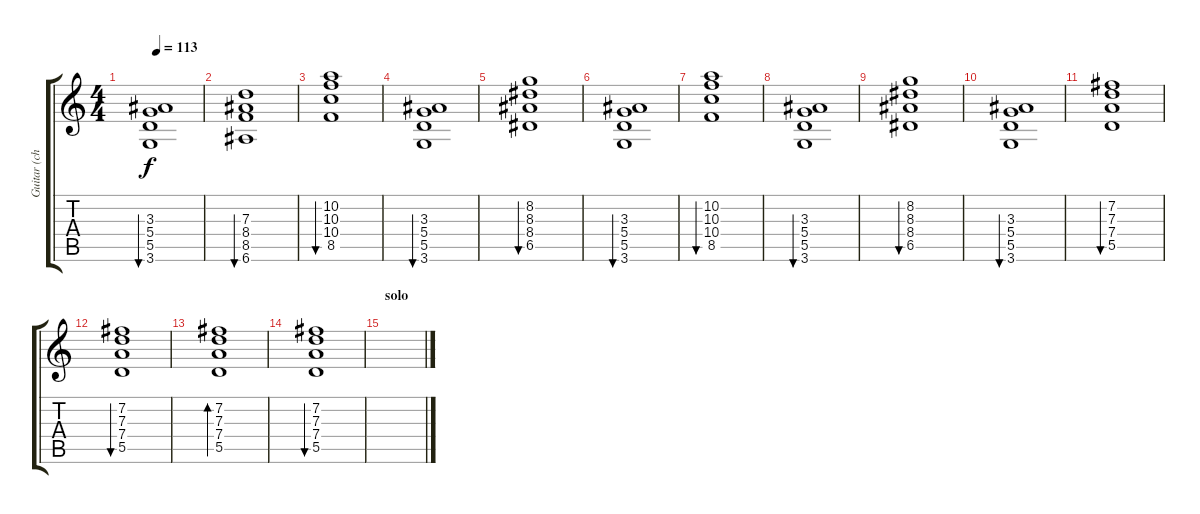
\track ("Guitar (chorus)" "Guitar (ch") {instrument overdrivenguitar}
\staff {score tabs}
\tuning (E4 B3 G3 D3 A2 E2) {hide}
\ts (4 4)
\tempo 113
\clef g2
\ks c
(3.3 5.4 5.5 3.6).1{bu 120 dy f} |
(7.3 8.4 8.5 6.6).1{bu 120} |
(10.2 10.3 10.4 8.5).1{bu 120} |
(3.3 5.4 5.5 3.6).1{bu 120} |
(8.2 8.3 8.4 6.5).1{bu 120} |
(3.3 5.4 5.5 3.6).1{bu 120} |
(10.2 10.3 10.4 8.5).1{bu 120} |
(3.3 5.4 5.5 3.6).1{bu 120} |
(8.2 8.3 8.4 6.5).1{bu 120} |
(3.3 5.4 5.5 3.6).1{bu 120} |
(7.2 7.3 7.4 5.5).1{bu 120} |
(7.2 7.3 7.4 5.5).1{bu 120} |
(7.2 7.3 7.4 5.5).1{bd 120} |
(7.2 7.3 7.4 5.5).1{bu 120} |
\section ("" "solo")
